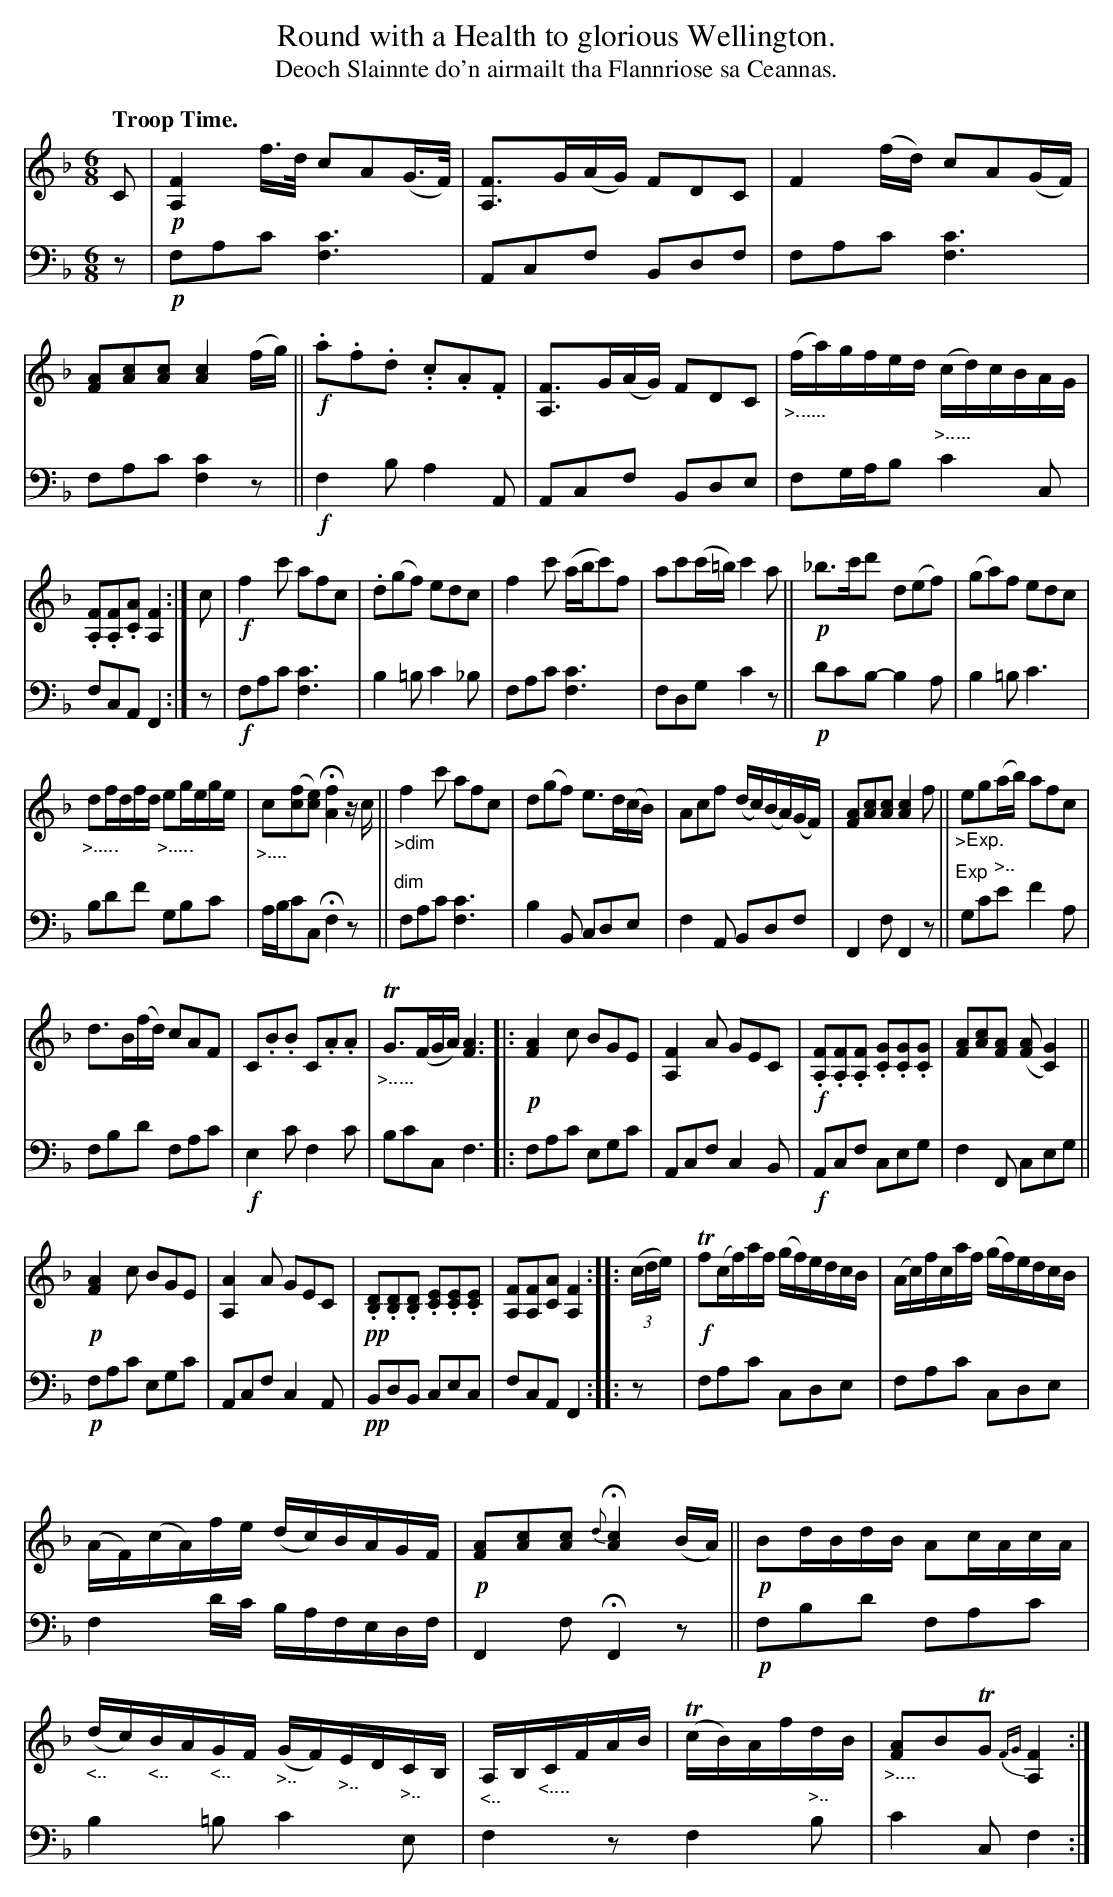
X:1
T: Round with a Health to glorious Wellington.
T: Deoch Slainnte do'n airmailt tha Flannriose sa Ceannas.
M: 6/8
L: 1/8
Q: "Troop Time."
K: F
V: 1 staves=2
C |\
!p![F2A,2] f/>d/ cA(G/>F/) | [FA,]>G(A/G/) FDC |\
F2(f/d/) cA(G/F/) | [AF][cA][cA] [c2A2](f/g/) ||\
!f!.a.f.d ..c.A.F | [FA,]>G(A/G/) FDC | "_>......"(f/a/)g/f/e/d/ "_>....."(c/d/)c/B/A/G/ |
.[FA,].[FA,].[AC] [F2A,2] :| c |\
!f!f2c' afc | .d(gf) edc |\
f2c' (a/b/c')f | ac'(c'/=b/) c'2a ||\
!p!_b>c'd' d(ef) | (ga)f edc |
"_>....."df/d/f/d/ "_>....."eg/e/g/e/ | "_>...."c([fc][ec]) H[f2A2] z/c/ ||\
"_>dim"f2c' afc | d(gf) e>d(c/B/) |\
Acf (d/c/)(B/A/)(G/F/) | [AF][cA][cA] [c2A2]f || "_>Exp."eg"_>.."(a/b/) afc |
d>B(f/d/) cAF | C.B.B C.A.A | "_>....."TG>(FG/A/) [A3F3] |:\
!p![A2F2]c BGE | [F2A,2]A GEC |\
!f! .[FA,].[FA,].[FA,] .[CG].[CG].[CG] | [AF][cA][AF] ([AF][G2C2]) ||
!p! [A2F2]c BGE | [A2A,2]A GEC |\
!pp!.[DB,].[DB,].[DB,] .[EC].[EC].[EC] | [FA,][FA,][AC] [F2A,2] :: (3(c/d/e/) |\
!f!Tf(c/f/)a/f/ (g/f/)e/d/c/B/ | (A/c/)f/c/a/f/ (g/f/)e/d/c/B/ |
(A/F/)(c/A/)f/e/ (d/c/)B/A/G/F/ |!p![AF][cA][cA] {d}H[c2A2] (B/A/) ||\
!p!Bd/B/d/B/ Ac/A/c/A/ | "_<.."(d/c/)"_<.."B/A/"_<.."G/F/ "_>.."(G/F/)"_>.."E/D/"_>.."C/B,/ |\
"_<.."A,/B,/"_<...."C/F/A/B/ | (Tc/B/)A/f/"_>.."d/B/ | "_>...."[AF]BTG {FG}[F2A,2] :|
V: 2 clef=bass middle=d
z |!p!fac' [f3c'3] | Acf Bdf | fac' [f3c'3] | fac' [f2c'2]z ||!f! f2b a2A | Acf Bde | fg/a/b c'2c |
fcA F2 :| z |!f! fac' [f3c'3] | b2=b c'2_b | fac' [f3c'3] | fdg c'2z ||!p! d'c'b- b2a | b2=b c'3 | bd'f' gbc' |
a/b/c'c Hf2z || "^dim"fac' [f3c'3] | b2B cde | f2A Bdf | F2f F2z ||"^Exp" gc'e' f'2a |
fbd' fac' |!f! e2c' f2c' | bc'c f3 |: fac' egc' | Acf c2B |!f! Acf ceg |
f2F ceg ||!p!fac' egc' | Acf c2A |!pp! BdB cec | fcA F2 :: z |
fac' cde | fac' cde | f2d'/c'/ b/a/f/e/d/f/ | F2f HF2z ||
!p! fbd' fac' | b2=b c'2e | f2z f2b | c'2c f2 :|
